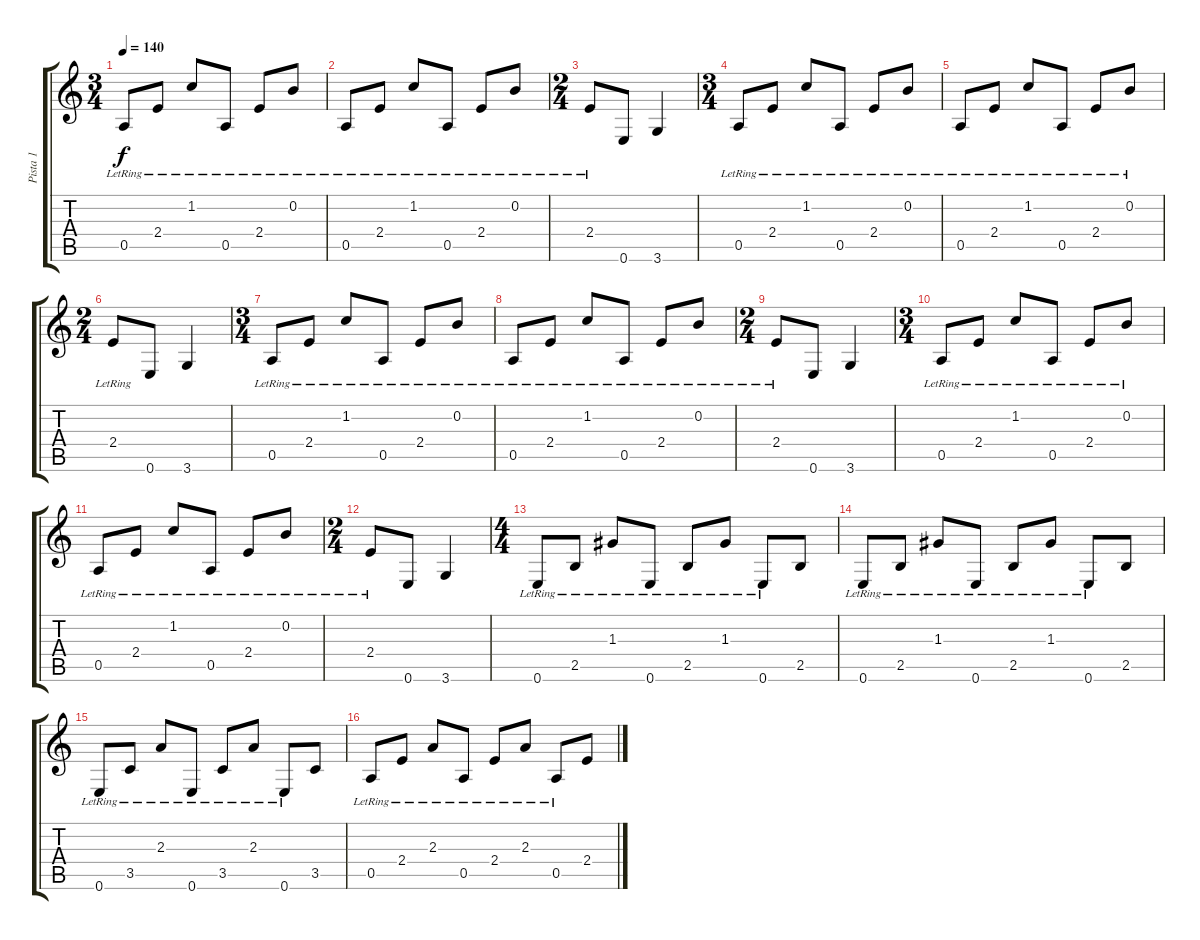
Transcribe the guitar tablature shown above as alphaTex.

\track ("Pista 1" "Pista 1") {instrument acousticguitarsteel}
\staff {score tabs}
\tuning (E4 B3 G3 D3 A2 E2) {hide}
\ts (3 4)
\tempo 140
\clef g2
\ks c
0.5{lr}.8{dy f} 2.4{lr}.8 1.2{lr}.8 0.5{lr}.8 2.4{lr}.8 0.2{lr}.8 |
0.5{lr}.8 2.4{lr}.8 1.2{lr}.8 0.5{lr}.8 2.4{lr}.8 0.2{lr}.8 |
\ts (2 4)
2.4{lr}.8 0.6.8 3.6.4 |
\ts (3 4)
0.5{lr}.8 2.4{lr}.8 1.2{lr}.8 0.5{lr}.8 2.4{lr}.8 0.2{lr}.8 |
0.5{lr}.8 2.4{lr}.8 1.2{lr}.8 0.5{lr}.8 2.4{lr}.8 0.2{lr}.8 |
\ts (2 4)
2.4{lr}.8 0.6.8 3.6.4 |
\ts (3 4)
0.5{lr}.8 2.4{lr}.8 1.2{lr}.8 0.5{lr}.8 2.4{lr}.8 0.2{lr}.8 |
0.5{lr}.8 2.4{lr}.8 1.2{lr}.8 0.5{lr}.8 2.4{lr}.8 0.2{lr}.8 |
\ts (2 4)
2.4{lr}.8 0.6.8 3.6.4 |
\ts (3 4)
0.5{lr}.8 2.4{lr}.8 1.2{lr}.8 0.5{lr}.8 2.4{lr}.8 0.2{lr}.8 |
0.5{lr}.8 2.4{lr}.8 1.2{lr}.8 0.5{lr}.8 2.4{lr}.8 0.2{lr}.8 |
\ts (2 4)
2.4{lr}.8 0.6.8 3.6.4 |
\ts (4 4)
0.6{lr}.8 2.5{lr}.8 1.3{lr}.8 0.6{lr}.8 2.5{lr}.8 1.3{lr}.8 0.6{lr}.8 2.5.8 |
0.6{lr}.8 2.5{lr}.8 1.3{lr}.8 0.6{lr}.8 2.5{lr}.8 1.3{lr}.8 0.6{lr}.8 2.5.8 |
0.6{lr}.8 3.5{lr}.8 2.3{lr}.8 0.6{lr}.8 3.5{lr}.8 2.3{lr}.8 0.6{lr}.8 3.5.8 |
0.5{lr}.8 2.4{lr}.8 2.3{lr}.8 0.5{lr}.8 2.4{lr}.8 2.3{lr}.8 0.5{lr}.8 2.4.8
